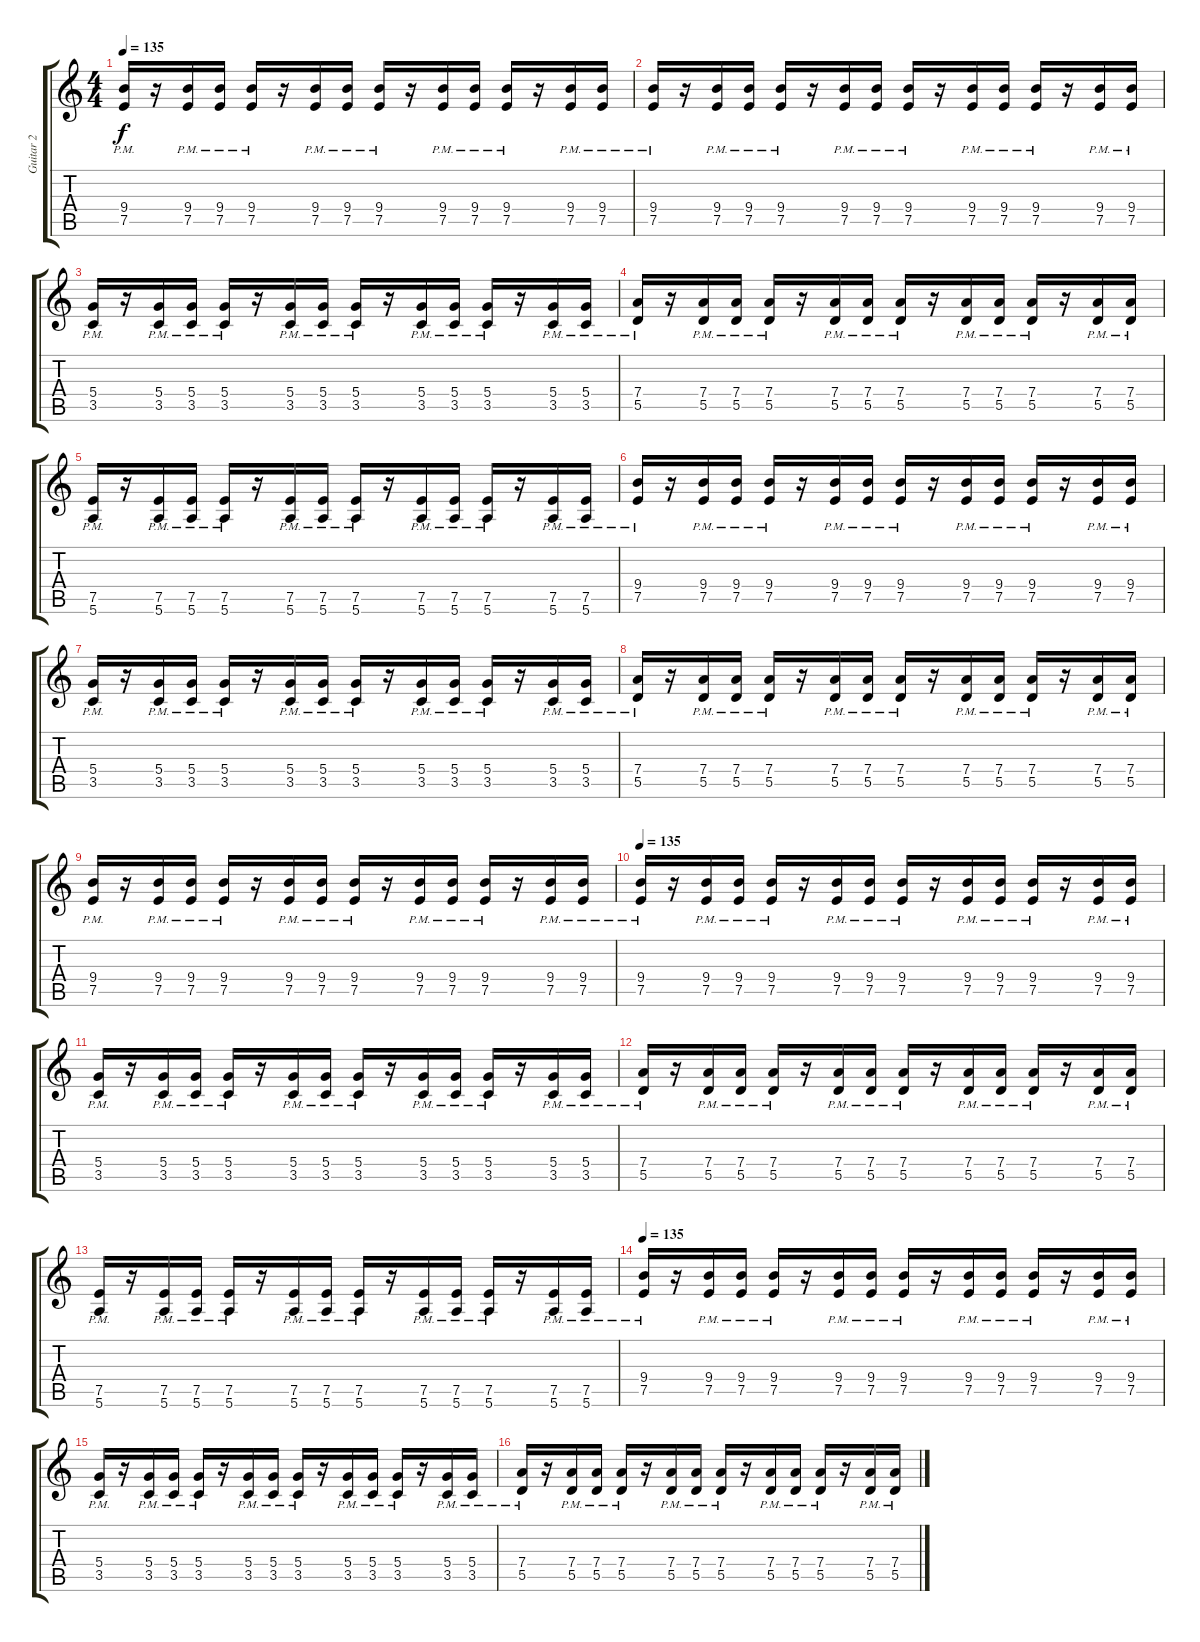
\track ("Guitar 2" "Guitar 2") {instrument distortionguitar}
\staff {score tabs}
\tuning (E4 B3 G3 D3 A2 E2) {hide}
\ts (4 4)
\tempo 135
\clef g2
\ks c
(9.4{pm} 7.5{pm}).16{dy f} r.16 (9.4{pm} 7.5{pm}).16 (9.4{pm} 7.5{pm}).16 (9.4{pm} 7.5{pm}).16 r.16 (9.4{pm} 7.5{pm}).16 (9.4{pm} 7.5{pm}).16 (9.4{pm} 7.5{pm}).16 r.16 (9.4{pm} 7.5{pm}).16 (9.4{pm} 7.5{pm}).16 (9.4{pm} 7.5{pm}).16 r.16 (9.4{pm} 7.5{pm}).16 (9.4{pm} 7.5{pm}).16 |
(9.4{pm} 7.5{pm}).16 r.16 (9.4{pm} 7.5{pm}).16 (9.4{pm} 7.5{pm}).16 (9.4{pm} 7.5{pm}).16 r.16 (9.4{pm} 7.5{pm}).16 (9.4{pm} 7.5{pm}).16 (9.4{pm} 7.5{pm}).16 r.16 (9.4{pm} 7.5{pm}).16 (9.4{pm} 7.5{pm}).16 (9.4{pm} 7.5{pm}).16 r.16 (9.4{pm} 7.5{pm}).16 (9.4{pm} 7.5{pm}).16 |
(5.4{pm} 3.5{pm}).16 r.16 (5.4{pm} 3.5{pm}).16 (5.4{pm} 3.5{pm}).16 (5.4{pm} 3.5{pm}).16 r.16 (5.4{pm} 3.5{pm}).16 (5.4{pm} 3.5{pm}).16 (5.4{pm} 3.5{pm}).16 r.16 (5.4{pm} 3.5{pm}).16 (5.4{pm} 3.5{pm}).16 (5.4{pm} 3.5{pm}).16 r.16 (5.4{pm} 3.5{pm}).16 (5.4{pm} 3.5{pm}).16 |
(7.4{pm} 5.5{pm}).16 r.16 (7.4{pm} 5.5{pm}).16 (7.4{pm} 5.5{pm}).16 (7.4{pm} 5.5{pm}).16 r.16 (7.4{pm} 5.5{pm}).16 (7.4{pm} 5.5{pm}).16 (7.4{pm} 5.5{pm}).16 r.16 (7.4{pm} 5.5{pm}).16 (7.4{pm} 5.5{pm}).16 (7.4{pm} 5.5{pm}).16 r.16 (7.4{pm} 5.5{pm}).16 (7.4{pm} 5.5{pm}).16 |
(7.5{pm} 5.6{pm}).16 r.16 (7.5{pm} 5.6{pm}).16 (7.5{pm} 5.6{pm}).16 (7.5{pm} 5.6{pm}).16 r.16 (7.5{pm} 5.6{pm}).16 (7.5{pm} 5.6{pm}).16 (7.5{pm} 5.6{pm}).16 r.16 (7.5{pm} 5.6{pm}).16 (7.5{pm} 5.6{pm}).16 (7.5{pm} 5.6{pm}).16 r.16 (7.5{pm} 5.6{pm}).16 (7.5{pm} 5.6{pm}).16 |
(9.4{pm} 7.5{pm}).16 r.16 (9.4{pm} 7.5{pm}).16 (9.4{pm} 7.5{pm}).16 (9.4{pm} 7.5{pm}).16 r.16 (9.4{pm} 7.5{pm}).16 (9.4{pm} 7.5{pm}).16 (9.4{pm} 7.5{pm}).16 r.16 (9.4{pm} 7.5{pm}).16 (9.4{pm} 7.5{pm}).16 (9.4{pm} 7.5{pm}).16 r.16 (9.4{pm} 7.5{pm}).16 (9.4{pm} 7.5{pm}).16 |
(5.4{pm} 3.5{pm}).16 r.16 (5.4{pm} 3.5{pm}).16 (5.4{pm} 3.5{pm}).16 (5.4{pm} 3.5{pm}).16 r.16 (5.4{pm} 3.5{pm}).16 (5.4{pm} 3.5{pm}).16 (5.4{pm} 3.5{pm}).16 r.16 (5.4{pm} 3.5{pm}).16 (5.4{pm} 3.5{pm}).16 (5.4{pm} 3.5{pm}).16 r.16 (5.4{pm} 3.5{pm}).16 (5.4{pm} 3.5{pm}).16 |
(7.4{pm} 5.5{pm}).16 r.16 (7.4{pm} 5.5{pm}).16 (7.4{pm} 5.5{pm}).16 (7.4{pm} 5.5{pm}).16 r.16 (7.4{pm} 5.5{pm}).16 (7.4{pm} 5.5{pm}).16 (7.4{pm} 5.5{pm}).16 r.16 (7.4{pm} 5.5{pm}).16 (7.4{pm} 5.5{pm}).16 (7.4{pm} 5.5{pm}).16 r.16 (7.4{pm} 5.5{pm}).16 (7.4{pm} 5.5{pm}).16 |
(9.4{pm} 7.5{pm}).16 r.16 (9.4{pm} 7.5{pm}).16 (9.4{pm} 7.5{pm}).16 (9.4{pm} 7.5{pm}).16 r.16 (9.4{pm} 7.5{pm}).16 (9.4{pm} 7.5{pm}).16 (9.4{pm} 7.5{pm}).16 r.16 (9.4{pm} 7.5{pm}).16 (9.4{pm} 7.5{pm}).16 (9.4{pm} 7.5{pm}).16 r.16 (9.4{pm} 7.5{pm}).16 (9.4{pm} 7.5{pm}).16 |
\tempo 135
(9.4{pm} 7.5{pm}).16 r.16 (9.4{pm} 7.5{pm}).16 (9.4{pm} 7.5{pm}).16 (9.4{pm} 7.5{pm}).16 r.16 (9.4{pm} 7.5{pm}).16 (9.4{pm} 7.5{pm}).16 (9.4{pm} 7.5{pm}).16 r.16 (9.4{pm} 7.5{pm}).16 (9.4{pm} 7.5{pm}).16 (9.4{pm} 7.5{pm}).16 r.16 (9.4{pm} 7.5{pm}).16 (9.4{pm} 7.5{pm}).16 |
(5.4{pm} 3.5{pm}).16 r.16 (5.4{pm} 3.5{pm}).16 (5.4{pm} 3.5{pm}).16 (5.4{pm} 3.5{pm}).16 r.16 (5.4{pm} 3.5{pm}).16 (5.4{pm} 3.5{pm}).16 (5.4{pm} 3.5{pm}).16 r.16 (5.4{pm} 3.5{pm}).16 (5.4{pm} 3.5{pm}).16 (5.4{pm} 3.5{pm}).16 r.16 (5.4{pm} 3.5{pm}).16 (5.4{pm} 3.5{pm}).16 |
(7.4{pm} 5.5{pm}).16 r.16 (7.4{pm} 5.5{pm}).16 (7.4{pm} 5.5{pm}).16 (7.4{pm} 5.5{pm}).16 r.16 (7.4{pm} 5.5{pm}).16 (7.4{pm} 5.5{pm}).16 (7.4{pm} 5.5{pm}).16 r.16 (7.4{pm} 5.5{pm}).16 (7.4{pm} 5.5{pm}).16 (7.4{pm} 5.5{pm}).16 r.16 (7.4{pm} 5.5{pm}).16 (7.4{pm} 5.5{pm}).16 |
(7.5{pm} 5.6{pm}).16 r.16 (7.5{pm} 5.6{pm}).16 (7.5{pm} 5.6{pm}).16 (7.5{pm} 5.6{pm}).16 r.16 (7.5{pm} 5.6{pm}).16 (7.5{pm} 5.6{pm}).16 (7.5{pm} 5.6{pm}).16 r.16 (7.5{pm} 5.6{pm}).16 (7.5{pm} 5.6{pm}).16 (7.5{pm} 5.6{pm}).16 r.16 (7.5{pm} 5.6{pm}).16 (7.5{pm} 5.6{pm}).16 |
\tempo 135
(9.4{pm} 7.5{pm}).16 r.16 (9.4{pm} 7.5{pm}).16 (9.4{pm} 7.5{pm}).16 (9.4{pm} 7.5{pm}).16 r.16 (9.4{pm} 7.5{pm}).16 (9.4{pm} 7.5{pm}).16 (9.4{pm} 7.5{pm}).16 r.16 (9.4{pm} 7.5{pm}).16 (9.4{pm} 7.5{pm}).16 (9.4{pm} 7.5{pm}).16 r.16 (9.4{pm} 7.5{pm}).16 (9.4{pm} 7.5{pm}).16 |
(5.4{pm} 3.5{pm}).16 r.16 (5.4{pm} 3.5{pm}).16 (5.4{pm} 3.5{pm}).16 (5.4{pm} 3.5{pm}).16 r.16 (5.4{pm} 3.5{pm}).16 (5.4{pm} 3.5{pm}).16 (5.4{pm} 3.5{pm}).16 r.16 (5.4{pm} 3.5{pm}).16 (5.4{pm} 3.5{pm}).16 (5.4{pm} 3.5{pm}).16 r.16 (5.4{pm} 3.5{pm}).16 (5.4{pm} 3.5{pm}).16 |
(7.4{pm} 5.5{pm}).16 r.16 (7.4{pm} 5.5{pm}).16 (7.4{pm} 5.5{pm}).16 (7.4{pm} 5.5{pm}).16 r.16 (7.4{pm} 5.5{pm}).16 (7.4{pm} 5.5{pm}).16 (7.4{pm} 5.5{pm}).16 r.16 (7.4{pm} 5.5{pm}).16 (7.4{pm} 5.5{pm}).16 (7.4{pm} 5.5{pm}).16 r.16 (7.4{pm} 5.5{pm}).16 (7.4{pm} 5.5{pm}).16
